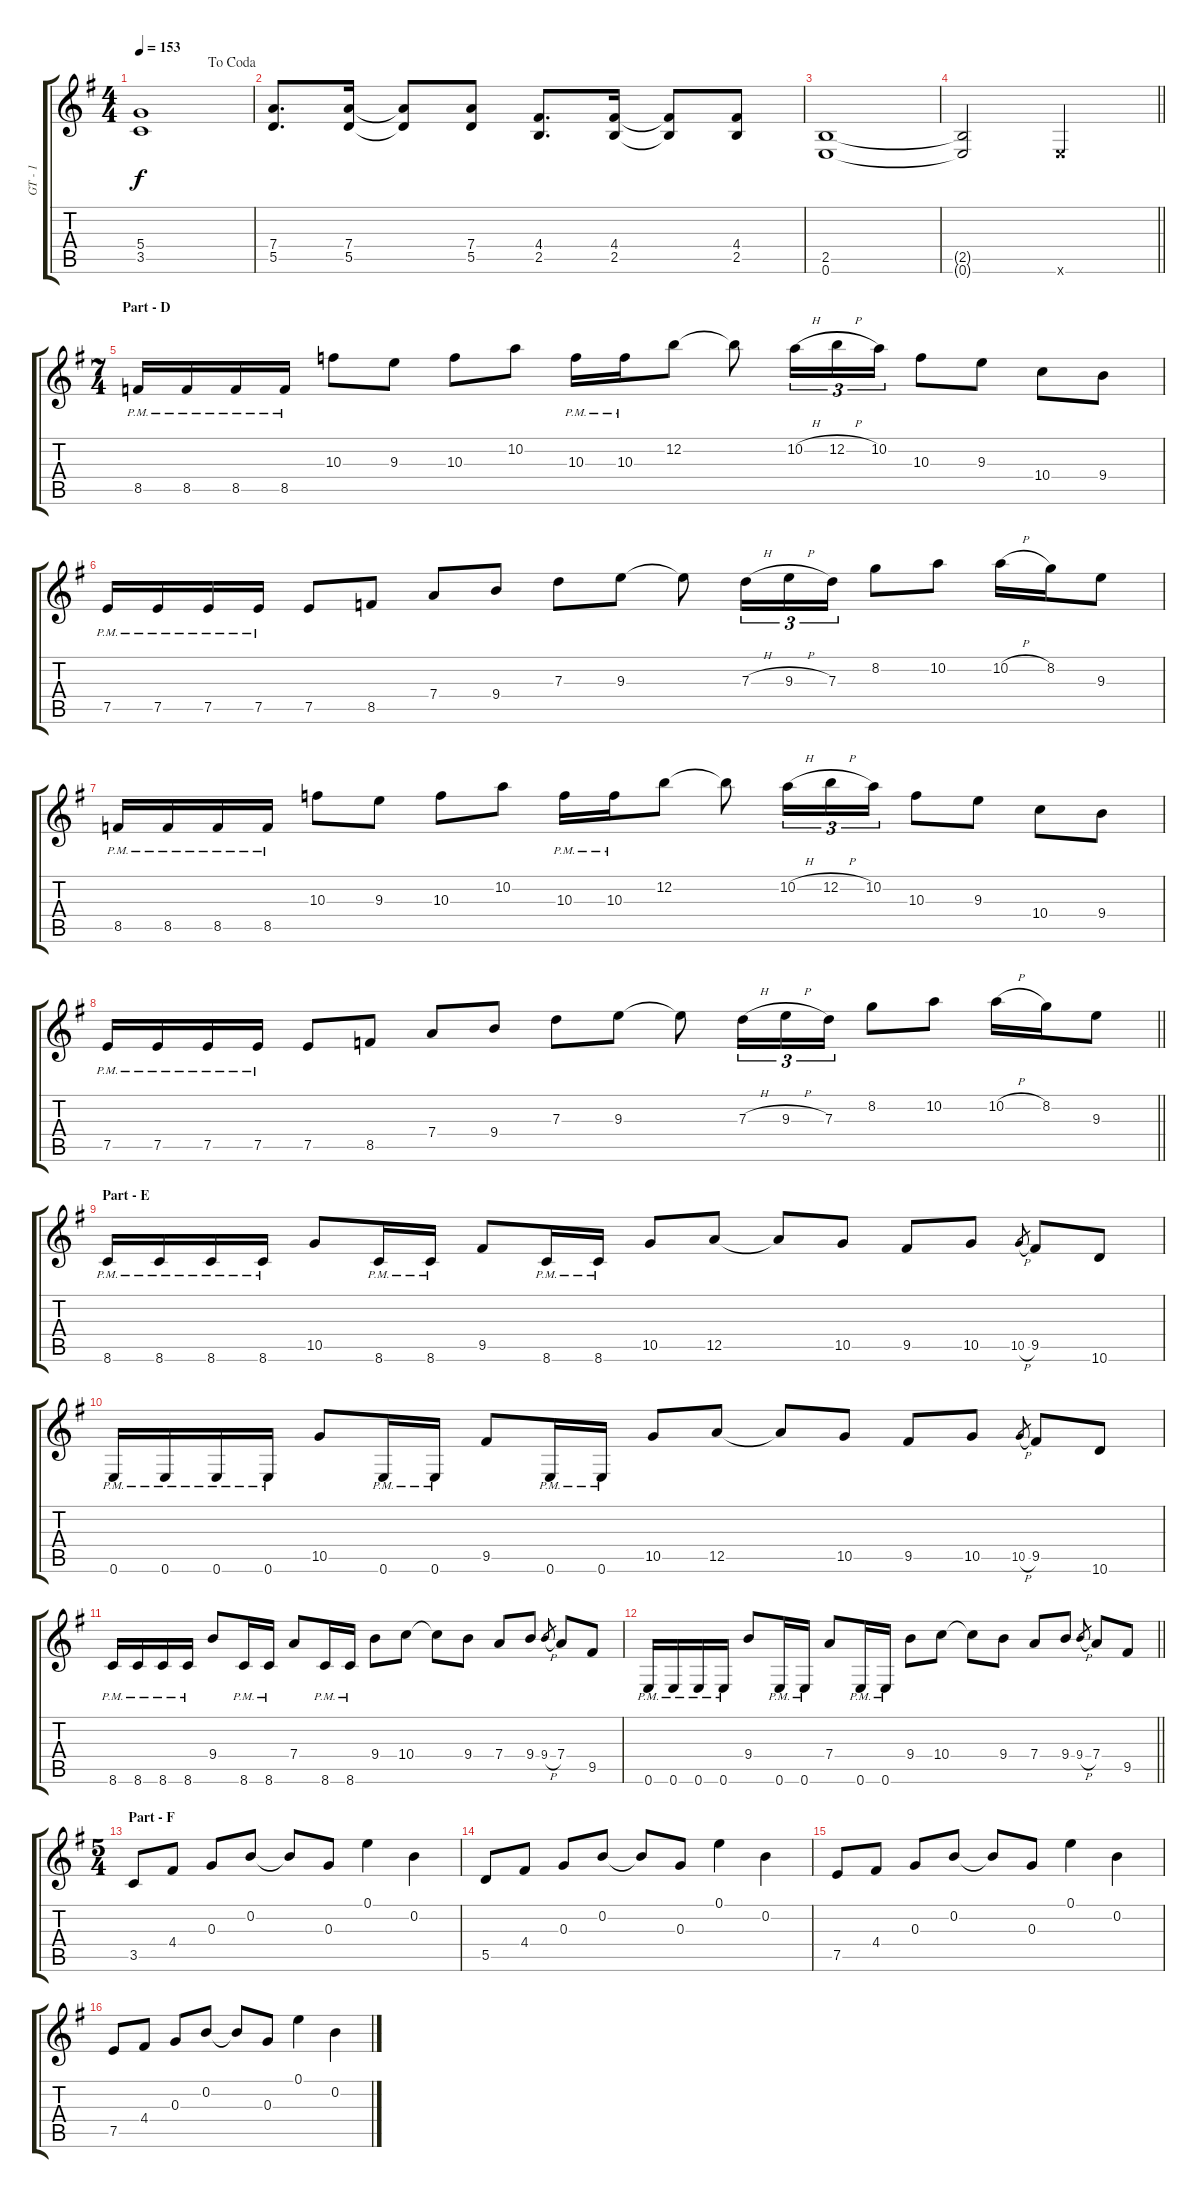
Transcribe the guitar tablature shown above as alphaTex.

\track ("GT - 1" "GT - 1") {instrument distortionguitar}
\staff {score tabs}
\tuning (E4 B3 G3 D3 A2 E2) {hide}
\ts (4 4)
\jump dacoda
\tempo 153
\clef g2
\ks g
(5.4 3.5).1{dy f} |
(7.4 5.5).8{d} (7.4 5.5).16 (7.4{t} 5.5{t}).8 (7.4 5.5).8 (4.4 2.5).8{d} (4.4 2.5).16 (4.4{t} 2.5{t}).8 (4.4 2.5).8 |
(2.5 0.6).1 |
\barLineRight lightlight
(2.5{t} 0.6{t}).2 0.6{x}.2 |
\ts (7 4)
\section ("" "Part - D")
8.5{pm}.16 8.5{pm}.16 8.5{pm}.16 8.5{pm}.16 10.3.8 9.3.8 10.3.8 10.2.8 10.3{pm}.16 10.3{pm}.16 12.2.8 12.2{t}.8 10.2{h}.16{tu (3 2)} 12.2{h}.16{tu (3 2)} 10.2.16{tu (3 2)} 10.3.8 9.3.8 10.4.8 9.4.8 |
7.5{pm}.16 7.5{pm}.16 7.5{pm}.16 7.5{pm}.16 7.5.8 8.5.8 7.4.8 9.4.8 7.3.8 9.3.8 9.3{t}.8 7.3{h}.16{tu (3 2)} 9.3{h}.16{tu (3 2)} 7.3.16{tu (3 2)} 8.2.8 10.2.8 10.2{h}.16 8.2.16 9.3.8 |
8.5{pm}.16 8.5{pm}.16 8.5{pm}.16 8.5{pm}.16 10.3.8 9.3.8 10.3.8 10.2.8 10.3{pm}.16 10.3{pm}.16 12.2.8 12.2{t}.8 10.2{h}.16{tu (3 2)} 12.2{h}.16{tu (3 2)} 10.2.16{tu (3 2)} 10.3.8 9.3.8 10.4.8 9.4.8 |
\barLineRight lightlight
7.5{pm}.16 7.5{pm}.16 7.5{pm}.16 7.5{pm}.16 7.5.8 8.5.8 7.4.8 9.4.8 7.3.8 9.3.8 9.3{t}.8 7.3{h}.16{tu (3 2)} 9.3{h}.16{tu (3 2)} 7.3.16{tu (3 2)} 8.2.8 10.2.8 10.2{h}.16 8.2.16 9.3.8 |
\section ("" "Part - E")
8.6{pm}.16 8.6{pm}.16 8.6{pm}.16 8.6{pm}.16 10.5.8 8.6{pm}.16 8.6{pm}.16 9.5.8 8.6{pm}.16 8.6{pm}.16 10.5.8 12.5.8 12.5{t}.8 10.5.8 9.5.8 10.5.8 10.5{h}.8{gr} 9.5.8 10.6.8 |
0.6{pm}.16 0.6{pm}.16 0.6{pm}.16 0.6{pm}.16 10.5.8 0.6{pm}.16 0.6{pm}.16 9.5.8 0.6{pm}.16 0.6{pm}.16 10.5.8 12.5.8 12.5{t}.8 10.5.8 9.5.8 10.5.8 10.5{h}.8{gr} 9.5.8 10.6.8 |
8.6{pm}.16 8.6{pm}.16 8.6{pm}.16 8.6{pm}.16 9.4.8 8.6{pm}.16 8.6{pm}.16 7.4.8 8.6{pm}.16 8.6{pm}.16 9.4.8 10.4.8 10.4{t}.8 9.4.8 7.4.8 9.4.8 9.4{h}.8{gr} 7.4.8 9.5.8 |
\barLineRight lightlight
0.6{pm}.16 0.6{pm}.16 0.6{pm}.16 0.6{pm}.16 9.4.8 0.6{pm}.16 0.6{pm}.16 7.4.8 0.6{pm}.16 0.6{pm}.16 9.4.8 10.4.8 10.4{t}.8 9.4.8 7.4.8 9.4.8 9.4{h}.8{gr} 7.4.8 9.5.8 |
\ts (5 4)
\section ("" "Part - F")
3.5.8{volume 9 instrument electricguitarclean} 4.4.8 0.3.8 0.2.8 0.2{t}.8 0.3.8 0.1.4 0.2.4 |
5.5.8 4.4.8 0.3.8 0.2.8 0.2{t}.8 0.3.8 0.1.4 0.2.4 |
7.5.8 4.4.8 0.3.8 0.2.8 0.2{t}.8 0.3.8 0.1.4 0.2.4 |
7.5.8 4.4.8 0.3.8 0.2.8 0.2{t}.8 0.3.8 0.1.4 0.2.4
